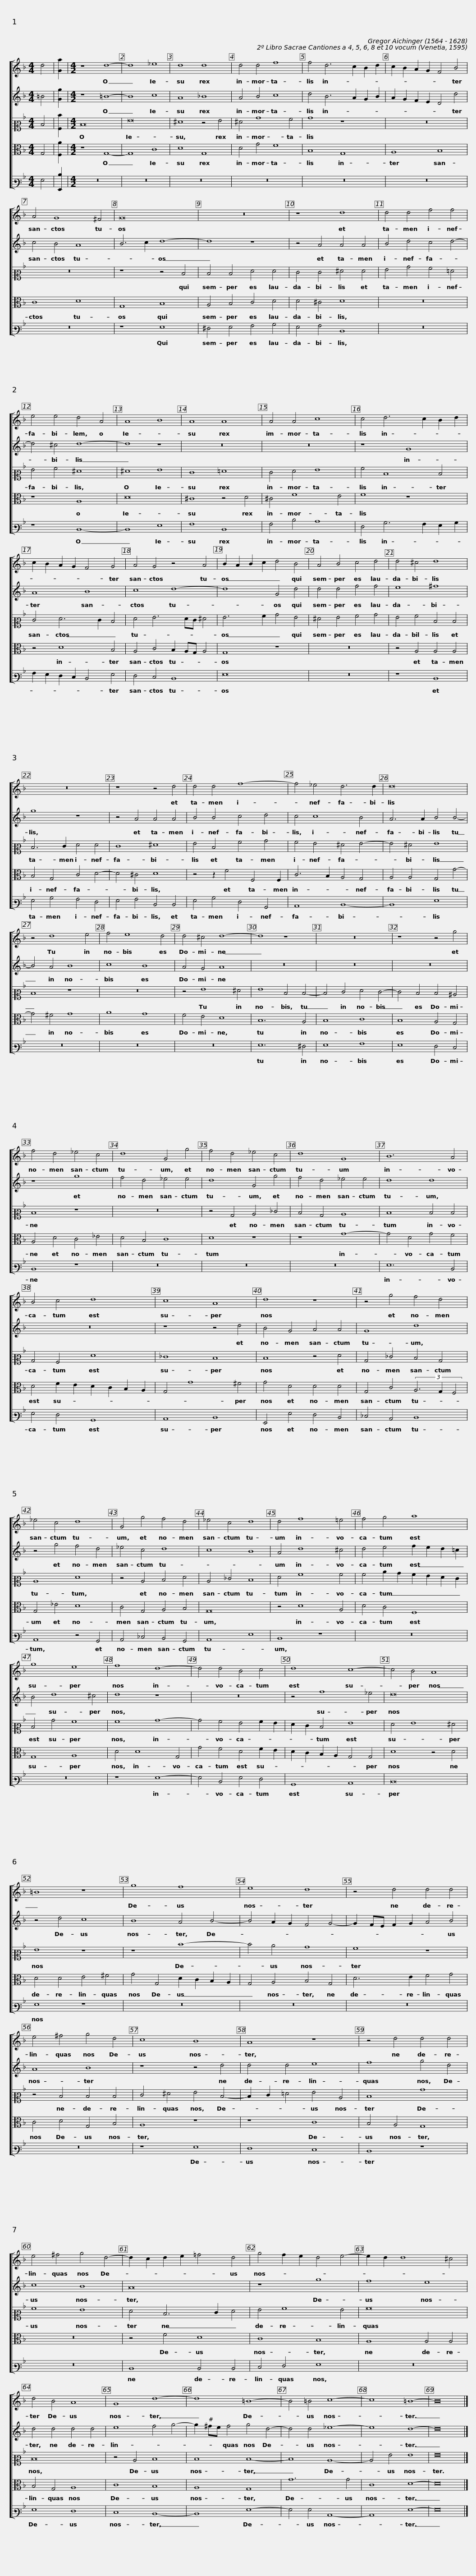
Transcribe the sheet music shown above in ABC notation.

X:1
%%score [ 1 2 3 4 5 ]
L:1/8
M:4/4
I:linebreak $
K:F
V:1 treble
V:2 treble
V:3 alto2
V:4 alto transpose=-12
V:5 bass3
V:1
 d4 | [Ga]2 |[M:4/2] z8 d8- | d8 _e8 | d8 d8 | %5
 d4 d4 f8 | f4 d6 c2 B2 d2 |$ c2 B2 A2 G2 F4 B4 | A4 G8 ^F4 | G16 | %10
 z16 | z8 d8 | d4 d4 f4 f4 |$ e4 e4 d4 A4 | A8 B8 | %15
 A8 A8 | A4 A4 c8 | c4 d6 c2 B2 d2 | c2 B2 A2 G2 F4 G4 |$ A4 G4 z4 A4 | %20
 B2 A2 B2 c2 d4 B4 | A4 B4 c4 d4 | d4 ^c4 d8 | z16 | z8 z4 d4 |$ %25
 d4 d4 f8- | f4 _e4 d6 d2 | d16 | z4 d8 e4 | f4 e8 d4 | %30
 d4 ^c4 d8- |$ d8 z8 | z16 | z8 z4 g4 | f4 d4 _e4 c4 | %35
 d8 G4 g4 | f4 d4 _e4 c4 |$ d8 G8 | B12 A4 | B4 c4 d8 | %40
 c8 A8 | d8 z8 | z4 g4 f4 d4 |$ _e4 c4 d8 | G4 g4 f4 d4 | %45
 _e4 c4 d8 | d4 f8 =e4 | f4 g4 a8 | g8 e8 |$ f8 d8- | %50
 d4 d4 B4 c4 | d8 c8- | c4 B4 A8 | =B8 z8 | g8 f8 |$ %55
 e8 d8 | z4 d4 d4 d4 | e4 ^f4 g4 d4 | c8 B8 | A8 z8 |$ %60
 z4 d4 d4 d4 | e4 ^f4 g4 d4- | d2 c2 d2 e2 =f4 d4 | g4 f2 e2 d4 e4- | e2 d2 d8 ^c4 |$ %65
 d4 B4 A8 | G8 d8- | d8 =B8- | B4 =B4 c8- | c8 =B8- | %70
 B16 |] %71
V:2
 =B4 | [Gg]2 |[M:4/2] z8 =B8- | B8 c8 | A8 _B8 | %5
 A4 B4 c8 | d4 B6 A2 G2 B2 |$ A2 G2 F2 E2 D4 d4 | c4 B4 A8 | B6 c2 d8- | %10
 d8 z8 | z4 A4 A4 A4 | B4 d4 c4 d4- |$ d4 ^c4 d8- | d8 z8 | %15
 z16 | z16 | z8 G8 | A8 B8 |$ c8 d8- | %20
 d8 G4 d4 | d4 d4 f4 f4 | e8 ^f8 | g8 z8 | z4 A4 A4 A4 |$ %25
 B4 B4 c4 d4 | c4 c8 B4 | A6 A2 B4 B4- | B4 A4 B8 | c8 B8 | %30
 A4 G4 A8 |$ z16 | z16 | z16 | z8 g8 | %35
 f4 d4 _e4 e4 | d8 G4 g4 |$ f4 d4 _e4 e4 | d8 d8 | z16 | %40
 z8 z4 d4 | B4 G4 A4 A4 | G8 d8 |$ z4 g4 f4 d4 | _e4 c4 d8 | %45
 c8 B8 | A4 d8 ^c4 | d4 e4 f2 e2 d2 =c2 | B4 d8 ^c4 |$ d8 z8 | %50
 z16 | z4 f8 _e4 | d16 | z4 d4 c8 | B8 A4 B4- |$ %55
 B4 A2 G2 F4 G4- | G2 FE F2 G2 A4 B4 | A8 B8 | z8 z4 d4 | d4 d4 e8 |$ %60
 f8 g4 d4 | c8 B8 | A16 | z8 g8 | f8 e8 |$ %65
 d4 d4 d4 d4 | e8 f4 g4- | g2 ^fe f4 g4 d4- | d4 d4 _e8- | e8 d8- | %70
 d16 |] %71
V:3
 D4 | [A,d]2 |[M:4/2] D16 | G16 | ^F8 z4 G4 | %5
 ^F4 B8 A4 | B8 z8 |$ z16 | z16 | z8 z4 D4 | %10
 D4 D4 F4 F4 | E4 E4 ^F4 F4 | G4 B4 A4 =F4 |$ G4 A4 ^F8 | ^F8 G8 | %15
 E8 =F8 | E4 F4 G8 | A4 D8 D4 | E4 F6 E2 D4 |$ F4 G6 FE ^F4 | %20
 G6 A2 B4 G4 | ^F4 G4 A4 B4 | G4 A4 D4 D4 | D6 E2 F4 F4 | E8 ^F8 |$ %25
 G4 D4 A4 B4 | A4 G4 ^F4 G4- | G4 ^F4 G8 | D8 z8 | z16 | %30
 z4 G8 ^F4 |$ G8 D4 D4- | D4 E4 F4 E4- | E4 D4 D4 ^C4 | D8 z8 | %35
 z16 | z4 B,4 C4 _E4 |$ D4 B,4 C8 | D8 D4 D4 | B,4 A,4 F8 | %40
 _E8 D8 | D8 z4 F4 | B,4 _E4 D4 B,4 |$ C8 F8 | z4 C4 D4 F4 | %45
 C4 _E4 D8 | F4 A8 A4 | A4 c2 B2 A2 G2 F2 E2 | D4 B4 A8 |$ A8 B8- | %50
 B4 A4 G4 A2 G2 | F2 E2 D4 G8 | F4 G8 ^F4 | G8 z8 | z8 d8- |$ %55
 d4 c4 B8 | A8 z8 | z4 D4 D4 D4 | E4 ^F4 G4 D4- | D2 E2 =F4 G4 C4 |$ %60
 D8 B8 | A8 G8 | F4 D6 E2 F4 | G4 A8 G4 | A16 |$ %65
 D16 | z4 C4 D8 | D8 D8- | D8 C8- | C4 G4 G8 | %70
 G16 |] %71
V:4
 G,4 | [F,A]2 |[M:4/2] z8 G,8- | G,8 C8 | D8 G,8 | %5
 D4 G4 F8 | B,8 G,8 |$ A,8 B,8 | C8 D8 | G,8 B,8 | %10
 A,4 B,4 C4 D4 | D4 ^C4 D8 | z16 |$ z8 A,8 | D16 | %15
 ^C8 z4 D4 | ^C4 F8 E4 | F8 z8 | z4 D8 B,4 |$ A,4 C4 B,2 A,G, A,4 | %20
 G,8 z8 | z16 | z4 A,4 A,4 A,4 | B,4 G,4 C4 D4- | D4 ^C4 D8 |$ %25
 z4 z2 F4 F,4 F,2 | C6 B,2 A,4 G,4 | A,4 A,4 G,4 G4- | G4 ^F4 G8 | A8 G8 | %30
 F4 E4 D8 |$ B,12 A,4 | B,8 C8 | B,8 A,4 G,4 | A,4 D4 C4 _E4 | %35
 D4 B,4 C8 | D8 z8 |$ z8 G8- | G4 D4 G4 F4 | D4 F2 E2 D2 C2 B,2 A,2 | %40
 G,4 G8 ^F4 | G4 D4 D4 D4 | G,4 C4 (3A,6 G,2 F,4 |$ G,4 _E4 D8 | C4 G,4 A,4 B,4 | %45
 G,16 | z4 D8 A,4 | D4 C4 F,8 | G,8 A,8 |$ D4 D8 G,4 | %50
 G4 F4 D4 F2 E2 | D2 C2 B,2 A,2 G,4 G,4 | D8 z4 D4 | D4 D4 E4 ^F4 | G4 G,4 D2 C2 B,2 A,2 |$ %55
 G,4 A,4 B,4 G,4 | D6 E2 F4 G4 | C4 D4 G,4 B,4 | A,8 z8 | z8 C8 |$ %60
 B,4 A,4 G,8 | z16 | z4 F4 D8 | C8 B,8 | A,8 A,4 A,4 |$ %65
 B,4 G,4 A,8 | C8 B,8 | A,8 G,8 | G12 G4 | C8 D8- | %70
 D16 |] %71
V:5
 G,4 | [G,,D]2 |[M:4/2] z16 | z16 | z16 | %5
 z16 | z16 |$ z16 | z16 | z8 G,8 | %10
 ^F,4 G,4 A,4 B,4 | G,4 A,4 D,8 | z16 |$ z8 D,8- | D,8 G,8 | %15
 A,8 D,8 | A,4 D4 C8 | F,4 B,6 A,2 G,2 B,2 | A,2 G,2 F,2 E,2 D,4 G,4 |$ F,4 E,4 D,8 | %20
 G,16 | z16 | z8 D,8 | G,4 B,4 A,4 F,4 | G,4 A,4 D,4 D,4 |$ %25
 G,4 B,4 F,4 B,,4 | C,8 D,8- | D,8 G,8 | z16 | z16 | %30
 z16 |$ G,12 ^F,4 | G,8 A,8 | G,8 F,4 E,4 | D,8 z8 | %35
 z16 | z16 |$ z16 | G,12 D,4 | G,4 F,4 B,,8 | %40
 C,8 D,8 | G,,4 G,4 F,4 D,4 | _E,4 C,4 D,8 |$ C,8 z4 B,,4 | C,4 _E,4 D,4 B,,4 | %45
 C,8 G,8 | D,8 z8 | z16 | z16 |$ z8 G,8- | %50
 G,4 D,4 G,4 F,4 | B,,8 C,8 | D,16 | G,8 z8 | z16 |$ %55
 z16 | z16 | z16 | z8 G,8 | F,8 E,8 |$ %60
 D,8 z8 | z16 | D,8 D,4 D,4 | E,4 F,4 G,8 | z16 |$ %65
 G,8 F,8 | E,8 D,8- | D,8 G,8- | G,4 G,4 C,8- | C,8 G,8- | %70
 G,16 |] %71
